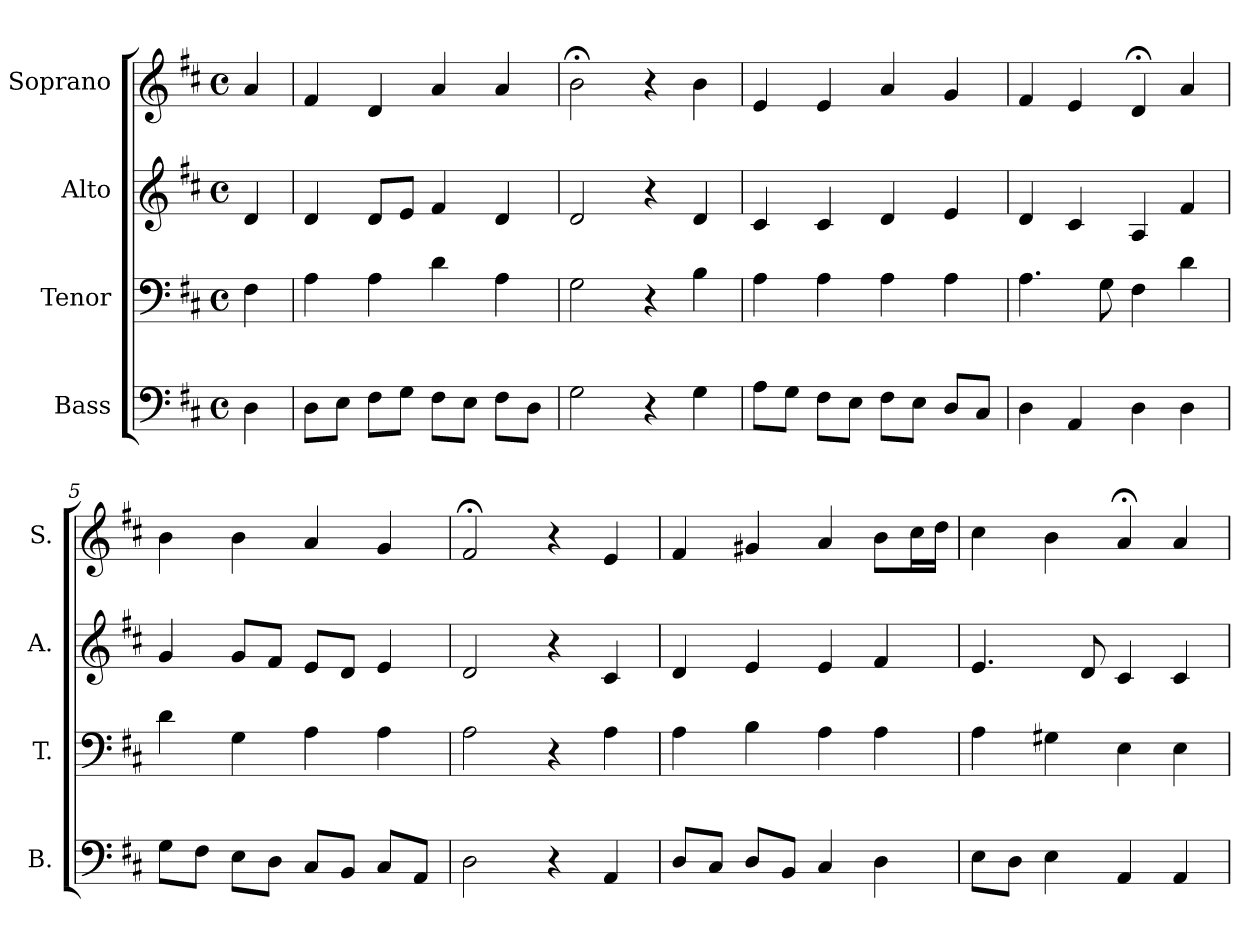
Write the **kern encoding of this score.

**kern	**kern	**kern	**kern
*part4	*part3	*part2	*part1
*staff4	*staff3	*staff2	*staff1
*I"Bass	*I"Tenor	*I"Alto	*I"Soprano
*I'B.	*I'T.	*I'A.	*I'S.
*clefF4	*clefF4	*clefG2	*clefG2
*k[f#c#]	*k[f#c#]	*k[f#c#]	*k[f#c#]
*D:	*D:	*D:	*D:
*M4/4	*M4/4	*M4/4	*M4/4
*met(c)	*met(c)	*met(c)	*met(c)
*MM92	*MM92	*MM92	*MM92
=	=	=	=
4D\	4F#\	4d/	4a/
=1	=1	=1	=1
8D\L	4A\	4d/	4f#/
8E\J	.	.	.
8F#\L	4A\	8d/L	4d/
8G\J	.	8e/J	.
8F#\L	4d\	4f#/	4a/
8E\J	.	.	.
8F#\L	4A\	4d/	4a/
8D\J	.	.	.
=2	=2	=2	=2
2G\	2G\	2d/	2b;<\
4r	4r	4r	4r
4G\	4B\	4d/	4b\
=3	=3	=3	=3
8A\L	4A\	4c#/	4e/
8G\J	.	.	.
8F#\L	4A\	4c#/	4e/
8E\J	.	.	.
8F#\L	4A\	4d/	4a/
8E\J	.	.	.
8D/L	4A\	4e/	4g/
8C#/J	.	.	.
=4	=4	=4	=4
4D\	4.A\	4d/	4f#/
4AA/	.	4c#/	4e/
.	8G\	.	.
4D\	4F#\	4A/	4d;</
4D\	4d\	4f#/	4a/
=5	=5	=5	=5
8G\L	4d\	4g/	4b\
8F#\J	.	.	.
8E\L	4G\	8g/L	4b\
8D\J	.	8f#/J	.
8C#/L	4A\	8e/L	4a/
8BB/J	.	8d/J	.
8C#/L	4A\	4e/	4g/
8AA/J	.	.	.
!!LO:LB:g=z
=6	=6	=6	=6
2D\	2A\	2d/	2f#;</
4r	4r	4r	4r
4AA/	4A\	4c#/	4e/
=7	=7	=7	=7
8D/L	4A\	4d/	4f#/
8C#/J	.	.	.
8D/L	4B\	4e/	4g#X/
8BB/J	.	.	.
4C#/	4A\	4e/	4a/
4D\	4A\	4f#/	8b\L
.	.	.	16cc#\L
.	.	.	16dd\JJ
=8	=8	=8	=8
8E\L	4A\	4.e/	4cc#\
8D\J	.	.	.
4E\	4G#X\	.	4b\
.	.	8d/	.
4AA/	4E\	4c#/	4a;</
4AA/	4E\	4c#/	4a/
=	=	=	=
*-	*-	*-	*-
